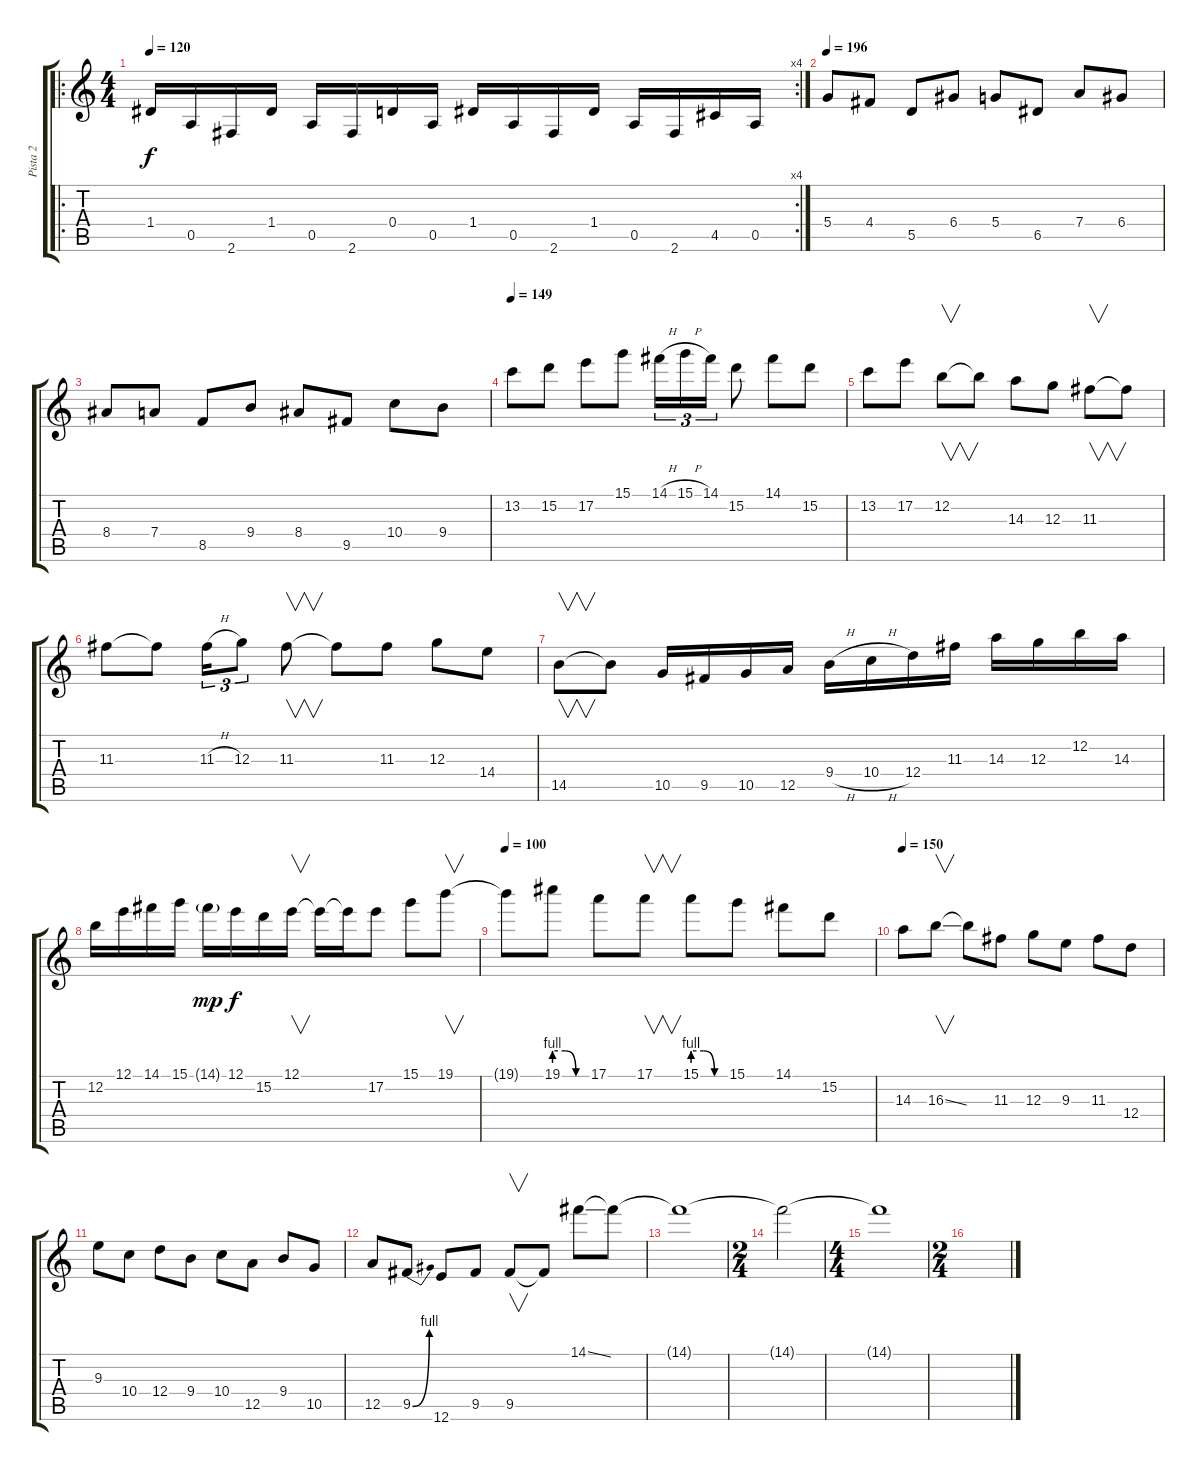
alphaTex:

\track ("Pista 2" "Pista 2") {instrument distortionguitar}
\staff {score tabs}
\tuning (E4 B3 G3 D3 A2 E2) {hide}
\ro
\rc 4
\ts (4 4)
\tempo 120
\clef g2
\ks c
1.4.16{dy f} 0.5.16 2.6.16 1.4.16 0.5.16 2.6.16 0.4.16 0.5.16 1.4.16 0.5.16 2.6.16 1.4.16 0.5.16 2.6.16 4.5.16 0.5.16 |
\tempo 196
5.4.8 4.4.8 5.5.8 6.4.8 5.4.8 6.5.8 7.4.8 6.4.8 |
8.4.8 7.4.8 8.5.8 9.4.8 8.4.8 9.5.8 10.4.8 9.4.8 |
\tempo 149
13.2.8 15.2.8 17.2.8 15.1.8 14.1{h}.16{tu (3 2)} 15.1{h}.16{tu (3 2)} 14.1.16{tu (3 2)} 15.2.8 14.1.8 15.2.8 |
13.2.8 17.2.8 12.2.8{v} 12.2{t}.8 14.3.8 12.3.8 11.3.8{v} 11.3{t}.8 |
11.3.8 11.3{t}.8 11.3{h}.16{tu (3 2)} 12.3.8{tu (3 2)} 11.3.8{v} 11.3{t}.8 11.3.8 12.3.8 14.4.8 |
14.5.8{v} 14.5{t}.8 10.5.16 9.5.16 10.5.16 12.5.16 9.4{h}.16 10.4{h}.16 12.4.16 11.3.16 14.3.16 12.3.16 12.2.16 14.3.16 |
12.2.16 12.1.16 14.1.16 15.1.16 14.1{g}.16{dy mp} 12.1.16{dy f} 15.2.16 12.1.16{v} 12.1{t}.16 12.1{t}.16 17.2.8 15.1.8 19.1.8{v} |
\tempo 100
19.1{t}.8 19.1{be (custom 0 4 20 4 40 0 60 0)}.8 17.1.8 17.1.8{v} 15.1{be (custom 0 4 20 4 40 0 60 0)}.8 15.1.8 14.1.8 15.2.8 |
\tempo 150
14.3.8 16.3{ss}.8{v} 16.3{t}.8 11.3.8 12.3.8 9.3.8 11.3.8 12.4.8 |
9.3.8 10.4.8 12.4.8 9.4.8 10.4.8 12.5.8 9.4.8 10.5.8 |
12.5.8 9.5{be (bend 0 0 60 4)}.8 12.6.8 9.5.8 9.5.8{v} 9.5{t}.8 14.1{ss}.8 14.1{t}.8 |
14.1{t}.1 |
\ts (2 4)
14.1{t}.2 |
\ts (4 4)
14.1{t}.1 |
\ts (2 4)
